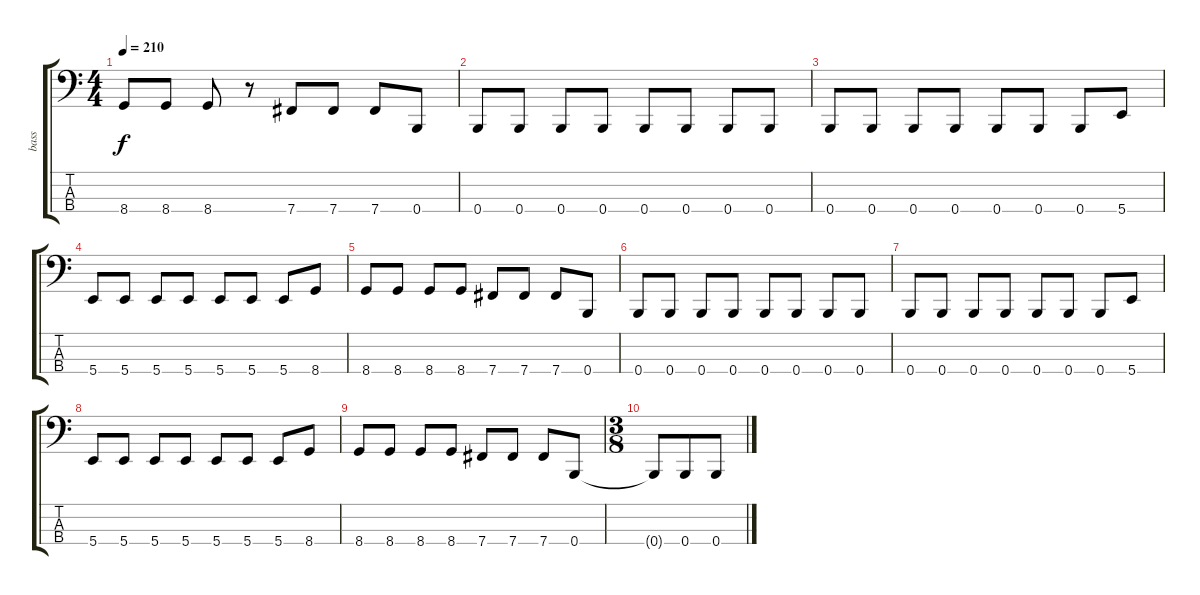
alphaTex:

\track ("bass" "bass") {solo instrument electricbassfinger}
\staff {score tabs}
\tuning (E2 B1 Gb1 B0) {hide}
\ts (4 4)
\tempo 210
\clef f4
\ks c
8.4.8{dy f} 8.4.8 8.4.8 r.8 7.4.8 7.4.8 7.4.8 0.4.8 |
0.4.8 0.4.8 0.4.8 0.4.8 0.4.8 0.4.8 0.4.8 0.4.8 |
0.4.8 0.4.8 0.4.8 0.4.8 0.4.8 0.4.8 0.4.8 5.4.8 |
5.4.8 5.4.8 5.4.8 5.4.8 5.4.8 5.4.8 5.4.8 8.4.8 |
8.4.8 8.4.8 8.4.8 8.4.8 7.4.8 7.4.8 7.4.8 0.4.8 |
0.4.8 0.4.8 0.4.8 0.4.8 0.4.8 0.4.8 0.4.8 0.4.8 |
0.4.8 0.4.8 0.4.8 0.4.8 0.4.8 0.4.8 0.4.8 5.4.8 |
5.4.8 5.4.8 5.4.8 5.4.8 5.4.8 5.4.8 5.4.8 8.4.8 |
8.4.8 8.4.8 8.4.8 8.4.8 7.4.8 7.4.8 7.4.8 0.4.8 |
\ts (3 8)
0.4{t}.8 0.4.8 0.4.8
